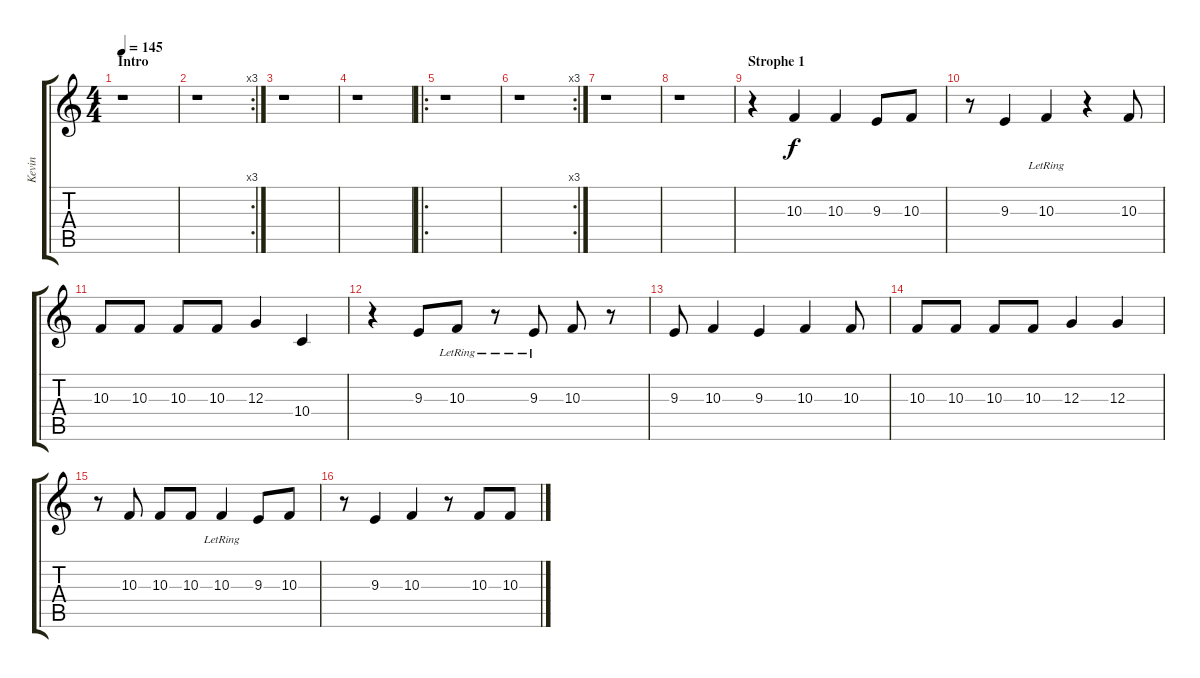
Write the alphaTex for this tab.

\track ("Kevin" "Kevin") {instrument voiceoohs}
\staff {score tabs}
\tuning (E4 B3 G3 D3 A2 E2) {hide}
\ts (4 4)
\section ("" "Intro")
\tempo 145
\clef g2
\ks c
r.1{dy f instrument voiceoohs} |
\rc 3
r.1 |
\section ("" "")
r.1 |
r.1 |
\ro
r.1 |
\rc 3
r.1 |
r.1 |
r.1 |
\section ("" "Strophe 1")
r.4 10.3.4 10.3.4 9.3.8 10.3.8 |
r.8 9.3.4 10.3{lr}.4 r.4 10.3.8 |
10.3.8 10.3.8 10.3.8 10.3.8 12.3.4 10.4.4 |
r.4 9.3.8 10.3{lr}.8 r.8 9.3{lr}.8 10.3.8 r.8 |
9.3.8 10.3.4 9.3.4 10.3.4 10.3.8 |
10.3.8 10.3.8 10.3.8 10.3.8 12.3.4 12.3.4 |
r.8 10.3.8 10.3.8 10.3.8 10.3{lr}.4 9.3.8 10.3.8 |
r.8 9.3.4 10.3.4 r.8 10.3.8 10.3.8
